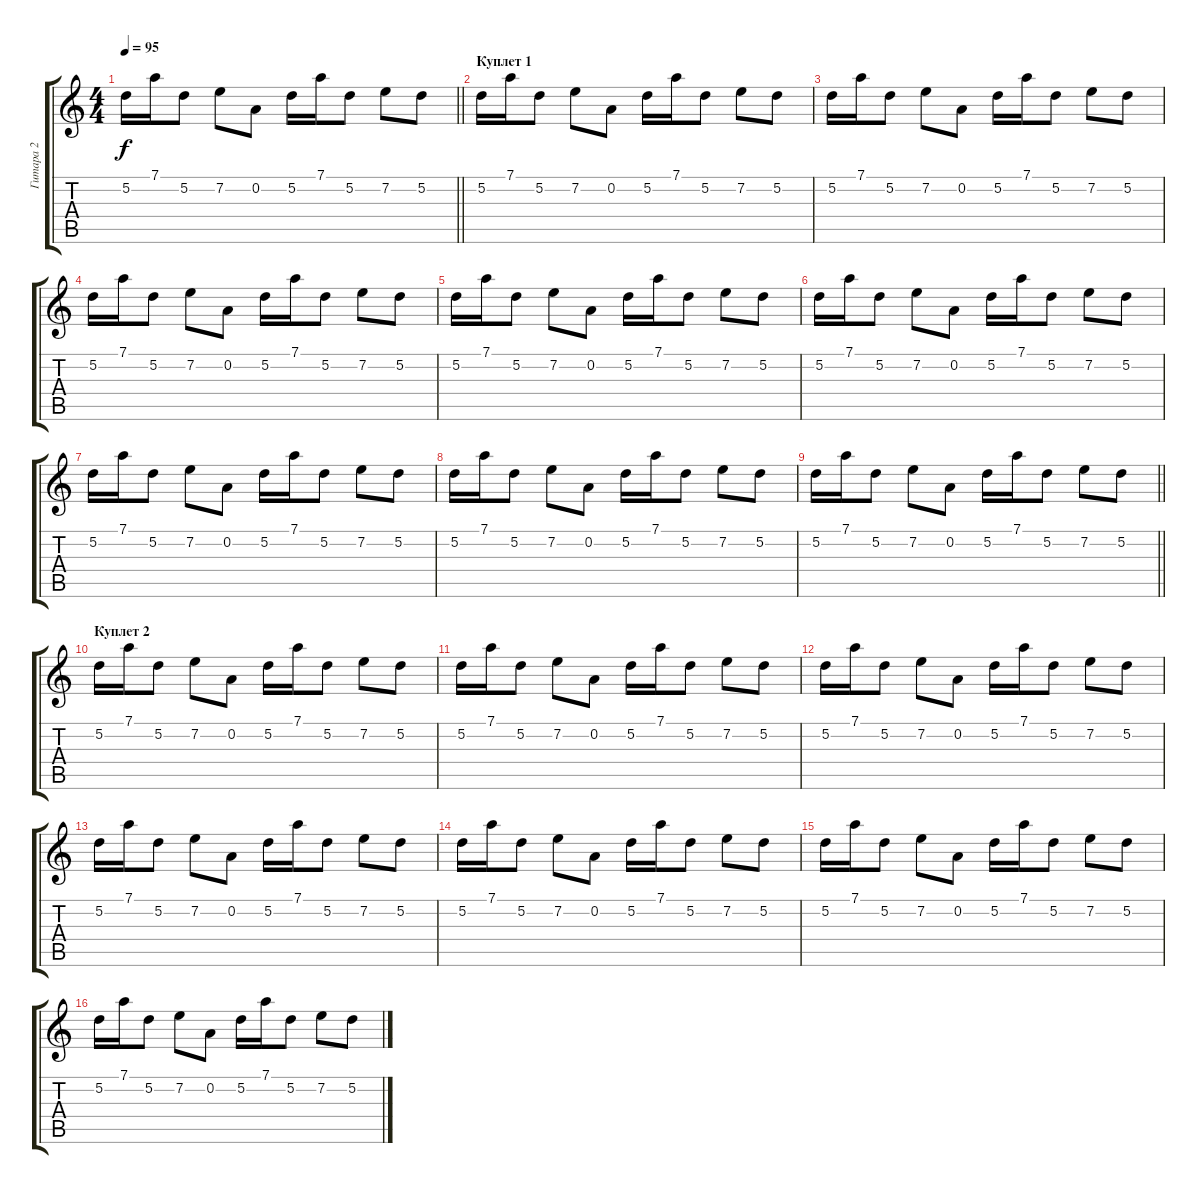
\track ("Гитара 2" "Гитара 2") {instrument electricguitarjazz}
\staff {score tabs}
\tuning (D4 A3 F3 C3 G2 D2) {hide}
\ts (4 4)
\tempo 95
\clef g2
\barLineRight lightlight
\ks c
5.2.16{dy f} 7.1.16 5.2.8 7.2.8 0.2.8 5.2.16 7.1.16 5.2.8 7.2.8 5.2.8 |
\section ("" "Куплет 1")
5.2.16{volume 2 balance 8 instrument electricguitarjazz} 7.1.16 5.2.8 7.2.8 0.2.8 5.2.16 7.1.16 5.2.8 7.2.8 5.2.8 |
5.2.16 7.1.16 5.2.8 7.2.8 0.2.8 5.2.16 7.1.16 5.2.8 7.2.8 5.2.8 |
5.2.16 7.1.16 5.2.8 7.2.8 0.2.8 5.2.16 7.1.16 5.2.8 7.2.8 5.2.8 |
5.2.16 7.1.16 5.2.8 7.2.8 0.2.8 5.2.16 7.1.16 5.2.8 7.2.8 5.2.8 |
5.2.16 7.1.16 5.2.8 7.2.8 0.2.8 5.2.16 7.1.16 5.2.8 7.2.8 5.2.8 |
5.2.16 7.1.16 5.2.8 7.2.8 0.2.8 5.2.16 7.1.16 5.2.8 7.2.8 5.2.8 |
5.2.16 7.1.16 5.2.8 7.2.8 0.2.8 5.2.16 7.1.16 5.2.8 7.2.8 5.2.8 |
\barLineRight lightlight
5.2.16 7.1.16 5.2.8 7.2.8 0.2.8 5.2.16 7.1.16 5.2.8 7.2.8 5.2.8 |
\section ("" "Куплет 2")
5.2.16 7.1.16 5.2.8 7.2.8 0.2.8 5.2.16 7.1.16 5.2.8 7.2.8 5.2.8 |
5.2.16 7.1.16 5.2.8 7.2.8 0.2.8 5.2.16 7.1.16 5.2.8 7.2.8 5.2.8 |
5.2.16 7.1.16 5.2.8 7.2.8 0.2.8 5.2.16 7.1.16 5.2.8 7.2.8 5.2.8 |
5.2.16 7.1.16 5.2.8 7.2.8 0.2.8 5.2.16 7.1.16 5.2.8 7.2.8 5.2.8 |
5.2.16 7.1.16 5.2.8 7.2.8 0.2.8 5.2.16 7.1.16 5.2.8 7.2.8 5.2.8 |
5.2.16 7.1.16 5.2.8 7.2.8 0.2.8 5.2.16 7.1.16 5.2.8 7.2.8 5.2.8 |
5.2.16 7.1.16 5.2.8 7.2.8 0.2.8 5.2.16 7.1.16 5.2.8 7.2.8 5.2.8
